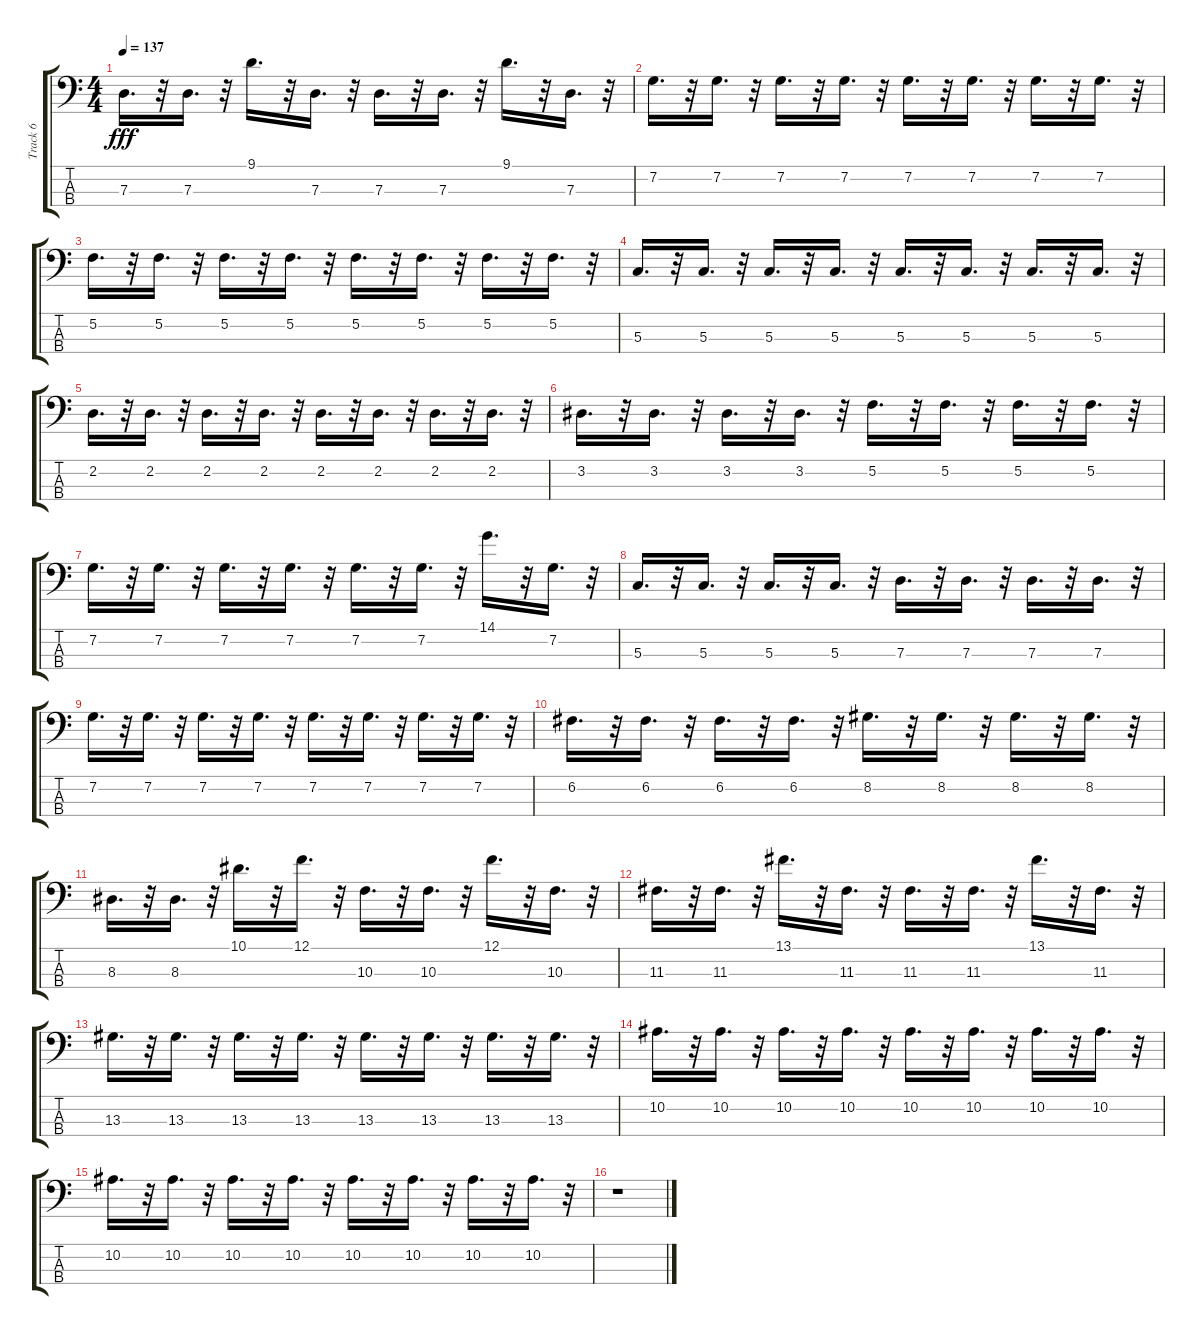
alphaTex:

\track ("Track 6" "Track 6") {instrument electricbassfinger}
\staff {score tabs}
\tuning (F2 C2 G1 D1) {hide}
\ts (4 4)
\tempo 137
\clef f4
\ks c
7.3.16{d dy fff} r.32 7.3.16{d} r.32 9.1.16{d} r.32 7.3.16{d} r.32 7.3.16{d} r.32 7.3.16{d} r.32 9.1.16{d} r.32 7.3.16{d} r.32 |
7.2.16{d} r.32 7.2.16{d} r.32 7.2.16{d} r.32 7.2.16{d} r.32 7.2.16{d} r.32 7.2.16{d} r.32 7.2.16{d} r.32 7.2.16{d} r.32 |
5.2.16{d} r.32 5.2.16{d} r.32 5.2.16{d} r.32 5.2.16{d} r.32 5.2.16{d} r.32 5.2.16{d} r.32 5.2.16{d} r.32 5.2.16{d} r.32 |
5.3.16{d} r.32 5.3.16{d} r.32 5.3.16{d} r.32 5.3.16{d} r.32 5.3.16{d} r.32 5.3.16{d} r.32 5.3.16{d} r.32 5.3.16{d} r.32 |
2.2.16{d} r.32 2.2.16{d} r.32 2.2.16{d} r.32 2.2.16{d} r.32 2.2.16{d} r.32 2.2.16{d} r.32 2.2.16{d} r.32 2.2.16{d} r.32 |
3.2.16{d} r.32 3.2.16{d} r.32 3.2.16{d} r.32 3.2.16{d} r.32 5.2.16{d} r.32 5.2.16{d} r.32 5.2.16{d} r.32 5.2.16{d} r.32 |
7.2.16{d} r.32 7.2.16{d} r.32 7.2.16{d} r.32 7.2.16{d} r.32 7.2.16{d} r.32 7.2.16{d} r.32 14.1.16{d} r.32 7.2.16{d} r.32 |
5.3.16{d} r.32 5.3.16{d} r.32 5.3.16{d} r.32 5.3.16{d} r.32 7.3.16{d} r.32 7.3.16{d} r.32 7.3.16{d} r.32 7.3.16{d} r.32 |
7.2.16{d} r.32 7.2.16{d} r.32 7.2.16{d} r.32 7.2.16{d} r.32 7.2.16{d} r.32 7.2.16{d} r.32 7.2.16{d} r.32 7.2.16{d} r.32 |
6.2.16{d} r.32 6.2.16{d} r.32 6.2.16{d} r.32 6.2.16{d} r.32 8.2.16{d} r.32 8.2.16{d} r.32 8.2.16{d} r.32 8.2.16{d} r.32 |
8.3.16{d} r.32 8.3.16{d} r.32 10.1.16{d} r.32 12.1.16{d} r.32 10.3.16{d} r.32 10.3.16{d} r.32 12.1.16{d} r.32 10.3.16{d} r.32 |
11.3.16{d} r.32 11.3.16{d} r.32 13.1.16{d} r.32 11.3.16{d} r.32 11.3.16{d} r.32 11.3.16{d} r.32 13.1.16{d} r.32 11.3.16{d} r.32 |
13.3.16{d} r.32 13.3.16{d} r.32 13.3.16{d} r.32 13.3.16{d} r.32 13.3.16{d} r.32 13.3.16{d} r.32 13.3.16{d} r.32 13.3.16{d} r.32 |
10.2.16{d} r.32 10.2.16{d} r.32 10.2.16{d} r.32 10.2.16{d} r.32 10.2.16{d} r.32 10.2.16{d} r.32 10.2.16{d} r.32 10.2.16{d} r.32 |
10.2.16{d} r.32 10.2.16{d} r.32 10.2.16{d} r.32 10.2.16{d} r.32 10.2.16{d} r.32 10.2.16{d} r.32 10.2.16{d} r.32 10.2.16{d} r.32 |
r.1
